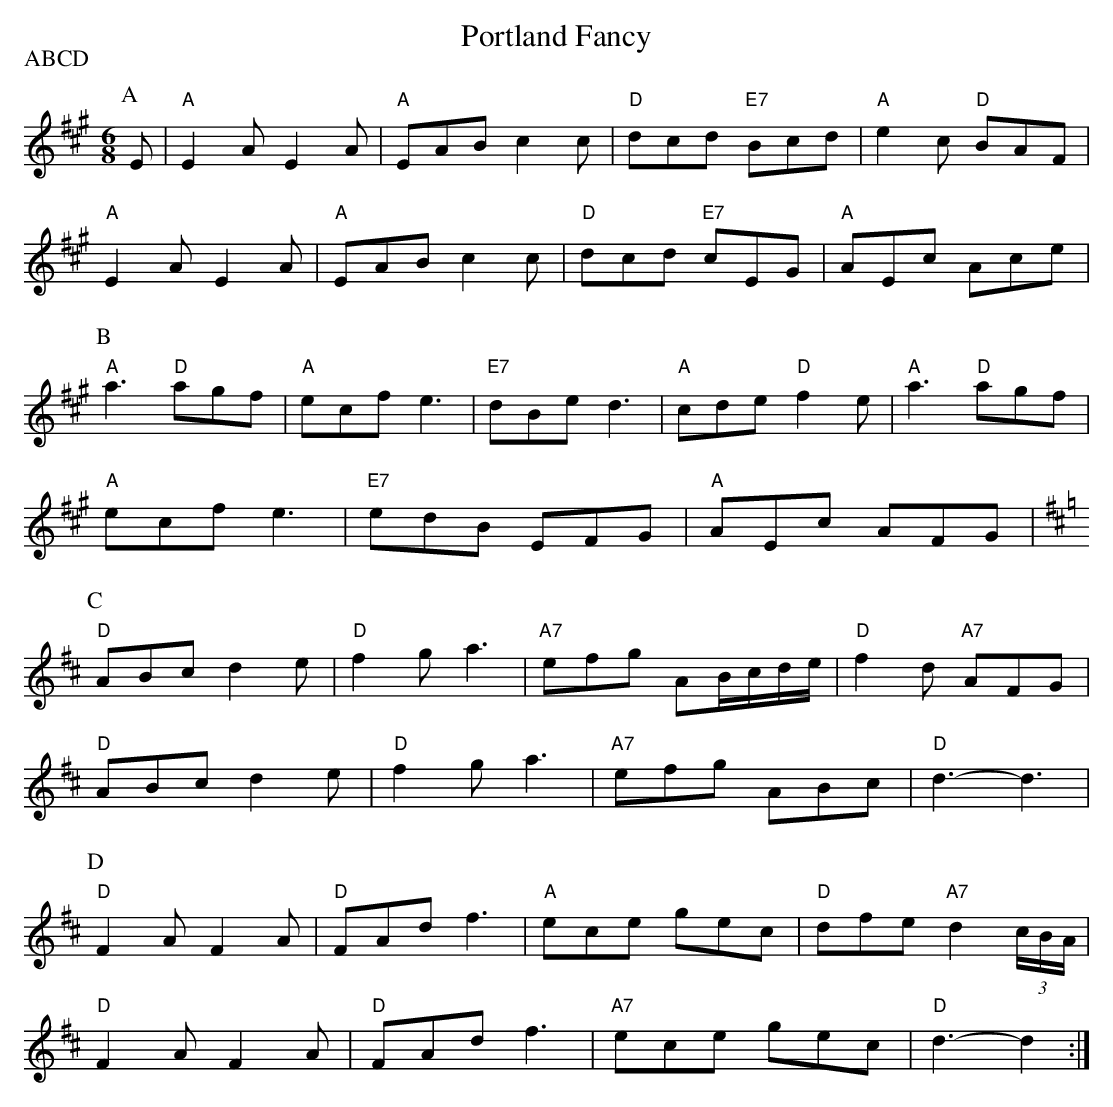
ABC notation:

X:1
T:Portland Fancy
P:ABCD
M:6/8
K:A
P:A
E|"A"E2A E2A|"A"EAB c2c|"D"dcd "E7"Bcd|"A"e2c "D"BAF|
"A"E2A E2A|"A"EAB c2c|"D"dcd "E7"cEG|"A"AEc Ace|
P:B
"A"a3 "D"agf|"A"ecf e3|"E7"dBe d3|"A"cde "D"f2e|"A"a3 "D"agf|
"A"ecf e3|"E7"edB EFG|"A"AEc AFG|\
K:D
"D"
P:C
ABc d2e|"D"f2g a3|"A7"efg AB/2c/2d/2e/2|"D"f2d "A7"AFG|
K:D
"D"ABc d2e|"D"f2g a3|"A7"efg ABc|"D"d3 -d3|"D"
P:D
F2A F2A|"D"FAd f3|"A"ece gec|"D"dfe "A7"d2(3c/2B/2A/2|
"D"F2A F2A|"D"FAd f3|"A7"ece gec|"D"d3 -d2:|
